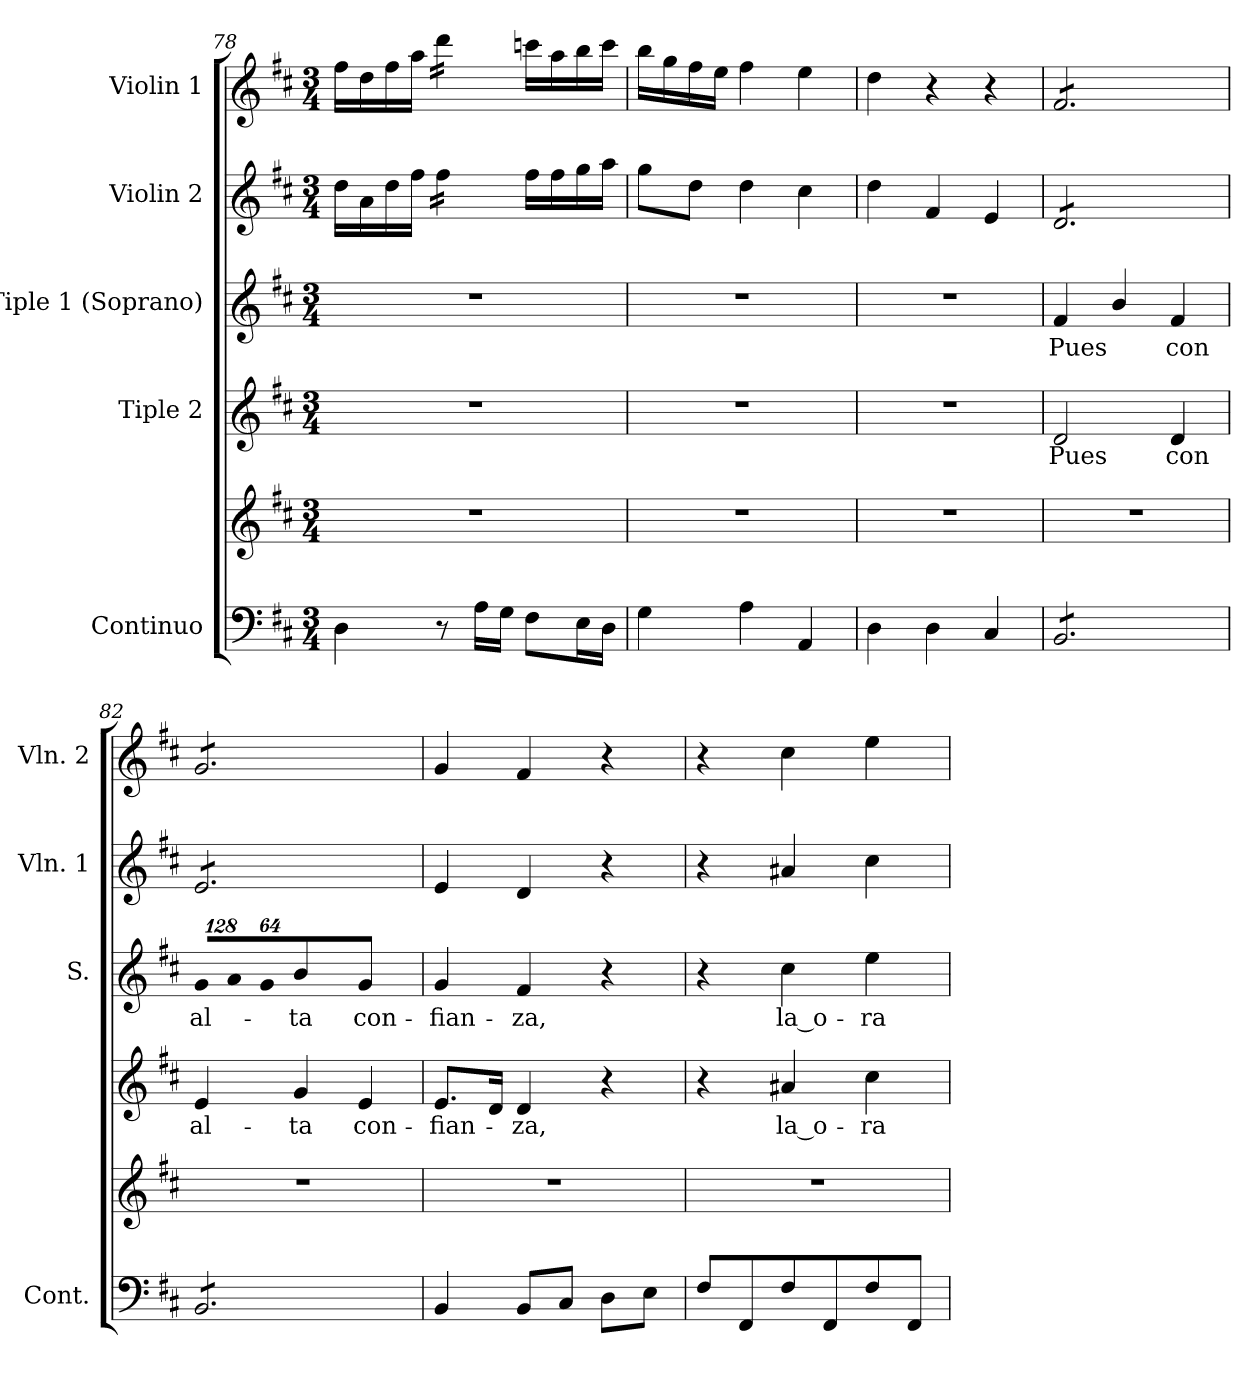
**kern	**kern	**kern	**text	**kern	**text	**kern	**kern
*part5	*part5	*part4	*part4	*part3	*part3	*part2	*part1
*staff6	*staff5	*staff4	*staff4	*staff3	*staff3	*staff2	*staff1
*I"Continuo	*	*I"Tiple 2	*	*I"Tiple 1 (Soprano)	*	*I"Violin 2	*I"Violin 1
*I'Cont.	*	*	*	*I'S.	*	*I'Vln. 1	*I'Vln. 2
!!LO:LB:g=z
*clefF4	*clefG2	*clefG2	*	*clefG2	*	*clefG2	*clefG2
*k[f#c#]	*k[f#c#]	*k[f#c#]	*	*k[f#c#]	*	*k[f#c#]	*k[f#c#]
*D:	*D:	*D:	*	*D:	*	*D:	*D:
*M3/4	*M3/4	*M3/4	*	*M3/4	*	*M3/4	*M3/4
=78	=78	=78	=78	=78	=78	=78	=78
!	!LO:N:vis=1	!LO:N:vis=1	!	!LO:N:vis=1	!	!	!
4Di\	2.r	2.r	.	2.r	.	16ddi\LL	16ff#i\LL
.	.	.	.	.	.	16ai\	16ddi\
.	.	.	.	.	.	16ddi\	16ff#i\
.	.	.	.	.	.	16ff#i\JJ	16aai\JJ
*	*	*	*	*	*	*tremolo	*
*	*	*	*	*	*	*	*tremolo
8r	.	.	.	.	.	16ff#i\LL	16dddi\LL
.	.	.	.	.	.	16ff#i\	16dddi\
16Ai\LL	.	.	.	.	.	16ff#i\	16dddi\
16Gi\JJ	.	.	.	.	.	16ff#i\JJ	16dddi\JJ
*	*	*	*	*	*	*	*Xtremolo
*	*	*	*	*	*	*Xtremolo	*
8F#i\L	.	.	.	.	.	16ff#i\LL	16cccni\LL
.	.	.	.	.	.	16ff#i\	16aai\
16Ei\L	.	.	.	.	.	16ggi\	16bbi\
16Di\JJ	.	.	.	.	.	16aai\JJ	16ccci\JJ
=79	=79	=79	=79	=79	=79	=79	=79
!	!LO:N:vis=1	!LO:N:vis=1	!	!LO:N:vis=1	!	!	!
4Gi\	2.r	2.r	.	2.r	.	8ggi\L	16bbi\LL
.	.	.	.	.	.	.	16ggi\
.	.	.	.	.	.	8ddi\J	16ff#i\
.	.	.	.	.	.	.	16eei\JJ
4Ai\	.	.	.	.	.	4ddi\	4ff#i\
4AAi/	.	.	.	.	.	4cc#i\	4eei\
=80	=80	=80	=80	=80	=80	=80	=80
!	!LO:N:vis=1	!LO:N:vis=1	!	!LO:N:vis=1	!	!	!
4Di\	2.r	2.r	.	2.r	.	4ddi\	4ddi\
4Di\	.	.	.	.	.	4f#i/	4r
4C#i/	.	.	.	.	.	4ei/	4r
!!LO:PB:g=z
=81	=81	=81	=81	=81	=81	=81	=81
!	!LO:N:vis=1	!	!	!	!	!	!
!	!	!	!LO:LY:b:color=#000000	!	!	!	!
!	!	!	!	!	!LO:LY:b:color=#000000	!	!
*tremolo	*	*	*	*	*	*	*
*	*	*	*	*	*	*tremolo	*
*	*	*	*	*	*	*	*tremolo
8BBi/L	2.r	2di/	Pues	4f#i/	Pues	8di/L	8f#i/L
8BBi/	.	.	.	.	.	8di/	8f#i/
8BBi/	.	.	.	4bi/	.	8di/	8f#i/
8BBi/	.	.	.	.	.	8di/	8f#i/
!	!	!	!LO:LY:b:color=#000000	!	!	!	!
!	!	!	!	!	!LO:LY:b:color=#000000	!	!
8BBi/	.	4di/	con	4f#i/	con	8di/	8f#i/
8BBi/J	.	.	.	.	.	8di/J	8f#i/J
=82	=82	=82	=82	=82	=82	=82	=82
!	!LO:N:vis=1	!	!	!	!	!	!
!	!	!	!LO:LY:b:color=#000000	!	!	!	!
*	*	*	*	*Xbrackettup	*	*	*
!	!	!	!	!LO:N:vis=8	!	!	!
!	!	!	!	!	!LO:LY:b:color=#000000	!	!
8BBi/L	2.r	4ei/	al-	1024%85gi/L	al-	8ei/L	8gi/L
!	!	!	!	!LO:N:vis=8	!	!	!
.	.	.	.	1024%85ai/	.	.	.
8BBi/	.	.	.	.	.	8ei/	8gi/
!	!	!	!	!LO:N:vis=8	!	!	!
.	.	.	.	512%43gi/J	.	.	.
!	!	!	!LO:LY:b:color=#000000	!	!	!	!
!	!	!	!	!	!LO:LY:b:color=#000000	!	!
8BBi/	.	4gi/	-ta	4bi/	-ta	8ei/	8gi/
8BBi/	.	.	.	.	.	8ei/	8gi/
!	!	!	!LO:LY:b:color=#000000	!	!	!	!
!	!	!	!	!	!LO:LY:b:color=#000000	!	!
8BBi/	.	4ei/	con-	4gi/	con-	8ei/	8gi/
8BBi/J	.	.	.	.	.	8ei/J	8gi/J
*	*	*	*	*	*	*	*Xtremolo
*	*	*	*	*	*	*Xtremolo	*
*Xtremolo	*	*	*	*	*	*	*
=83	=83	=83	=83	=83	=83	=83	=83
!	!LO:N:vis=1	!	!	!	!	!	!
!	!	!	!LO:LY:b:color=#000000	!	!	!	!
!	!	!	!	!	!LO:LY:b:color=#000000	!	!
4BBi/	2.r	8.ei/L	-fian-	4gi/	-fian-	4ei/	4gi/
.	.	16di/Jk	.	.	.	.	.
!	!	!	!LO:LY:b:color=#000000	!	!	!	!
!	!	!	!	!	!LO:LY:b:color=#000000	!	!
8BBi/L	.	4di/	-za,	4f#i/	-za,	4di/	4f#i/
8C#i/J	.	.	.	.	.	.	.
8Di\L	.	4r	.	4r	.	4r	4r
8Ei\J	.	.	.	.	.	.	.
=84	=84	=84	=84	=84	=84	=84	=84
!	!LO:N:vis=1	!	!	!	!	!	!
8F#i/L	2.r	4r	.	4r	.	4r	4r
8FF#i/	.	.	.	.	.	.	.
!	!	!	!LO:LY:b:color=#000000	!	!	!	!
!	!	!	!	!	!LO:LY:b:color=#000000	!	!
8F#i/	.	4a#Xi/	la_o-	4cc#i\	la_o-	4a#Xi/	4cc#i\
8FF#i/	.	.	.	.	.	.	.
!	!	!	!LO:LY:b:color=#000000	!	!	!	!
!	!	!	!	!	!LO:LY:b:color=#000000	!	!
8F#i/	.	4cc#i\	-ra-	4eei\	-ra-	4cc#i\	4eei\
8FF#i/J	.	.	.	.	.	.	.
=	=	=	=	=	=	=	=
*-	*-	*-	*-	*-	*-	*-	*-
